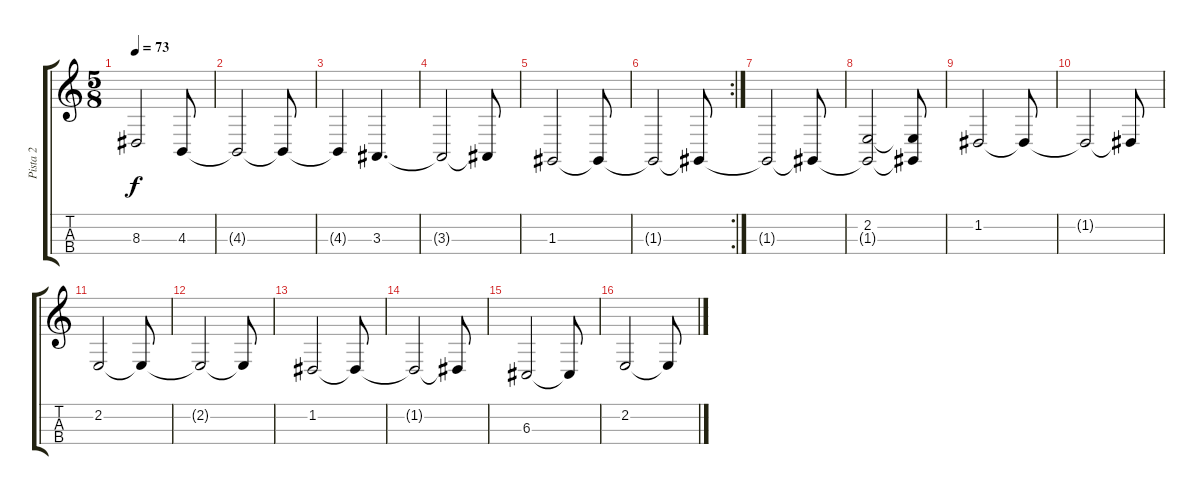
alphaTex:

\track ("Pista 2" "Pista 2") {instrument cello}
\staff {score tabs}
\tuning (A3 D3 G2 C2) {hide}
\ts (5 8)
\tempo 73
\clef g2
\ks c
8.3{t}.2{dy f} 4.3.8 |
4.3{t}.2 4.3{t}.8 |
4.3{t}.4 3.3.4{d} |
3.3{t}.2 3.3{t}.8 |
1.3.2 1.3{t}.8 |
\rc 2
1.3{t}.2 1.3{t}.8 |
1.3{t}.2{volume 8} 1.3{t}.8 |
(2.2 1.3{t}).2{volume 8} (2.2{t} 1.3{t}).8 |
1.2.2 1.2{t}.8 |
1.2{t}.2 1.2{t}.8 |
2.2.2 2.2{t}.8 |
2.2{t}.2 2.2{t}.8 |
1.2.2 1.2{t}.8 |
1.2{t}.2 1.2{t}.8 |
6.3.2 6.3{t}.8 |
2.2.2 2.2{t}.8
